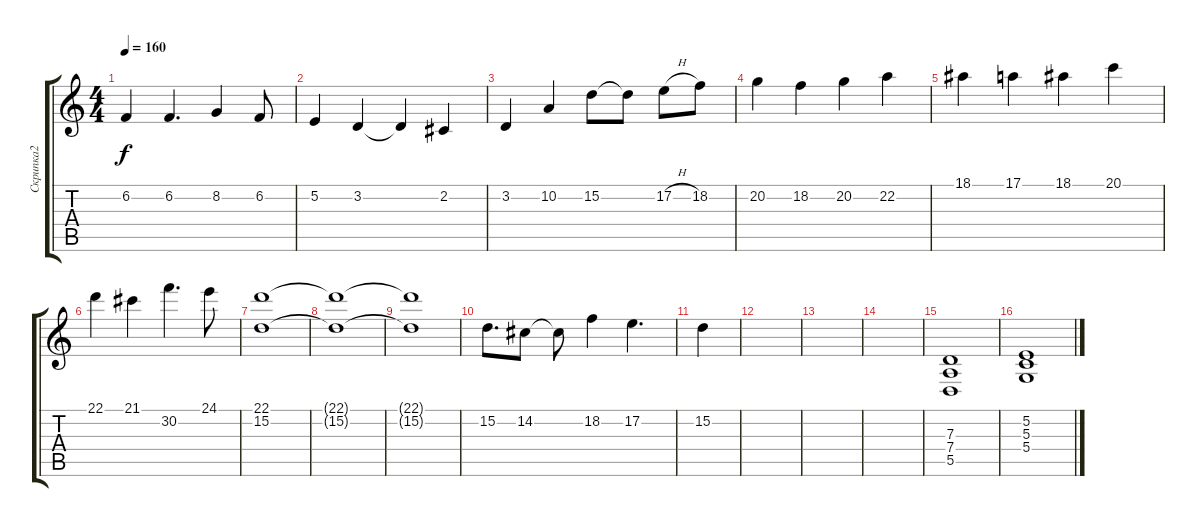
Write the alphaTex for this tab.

\track ("Скрипка2" "Скрипка2") {instrument stringensemble2}
\staff {score tabs}
\tuning (E4 B3 G3 D3 A2 E2) {hide}
\ts (4 4)
\tempo 160
\clef g2
\ks c
6.2.4{dy f} 6.2.4{d} 8.2.4 6.2.8 |
5.2.4 3.2.4 3.2{t}.4 2.2.4 |
3.2.4 10.2.4 15.2.8 15.2{t}.8 17.2{h}.8 18.2.8 |
20.2.4 18.2.4 20.2.4 22.2.4 |
18.1.4 17.1.4 18.1.4 20.1.4 |
22.1.4 21.1.4 30.2.4{d} 24.1.8 |
(22.1 15.2).1 |
(22.1{t} 15.2{t}).1 |
(22.1{t} 15.2{t}).1 |
15.2.8{d} 14.2.8 14.2{t}.8 18.2.4 17.2.4{d} |
15.2.4 |
|
|
|
(7.3 7.4 5.5).1 |
(5.2 5.3 5.4).1
